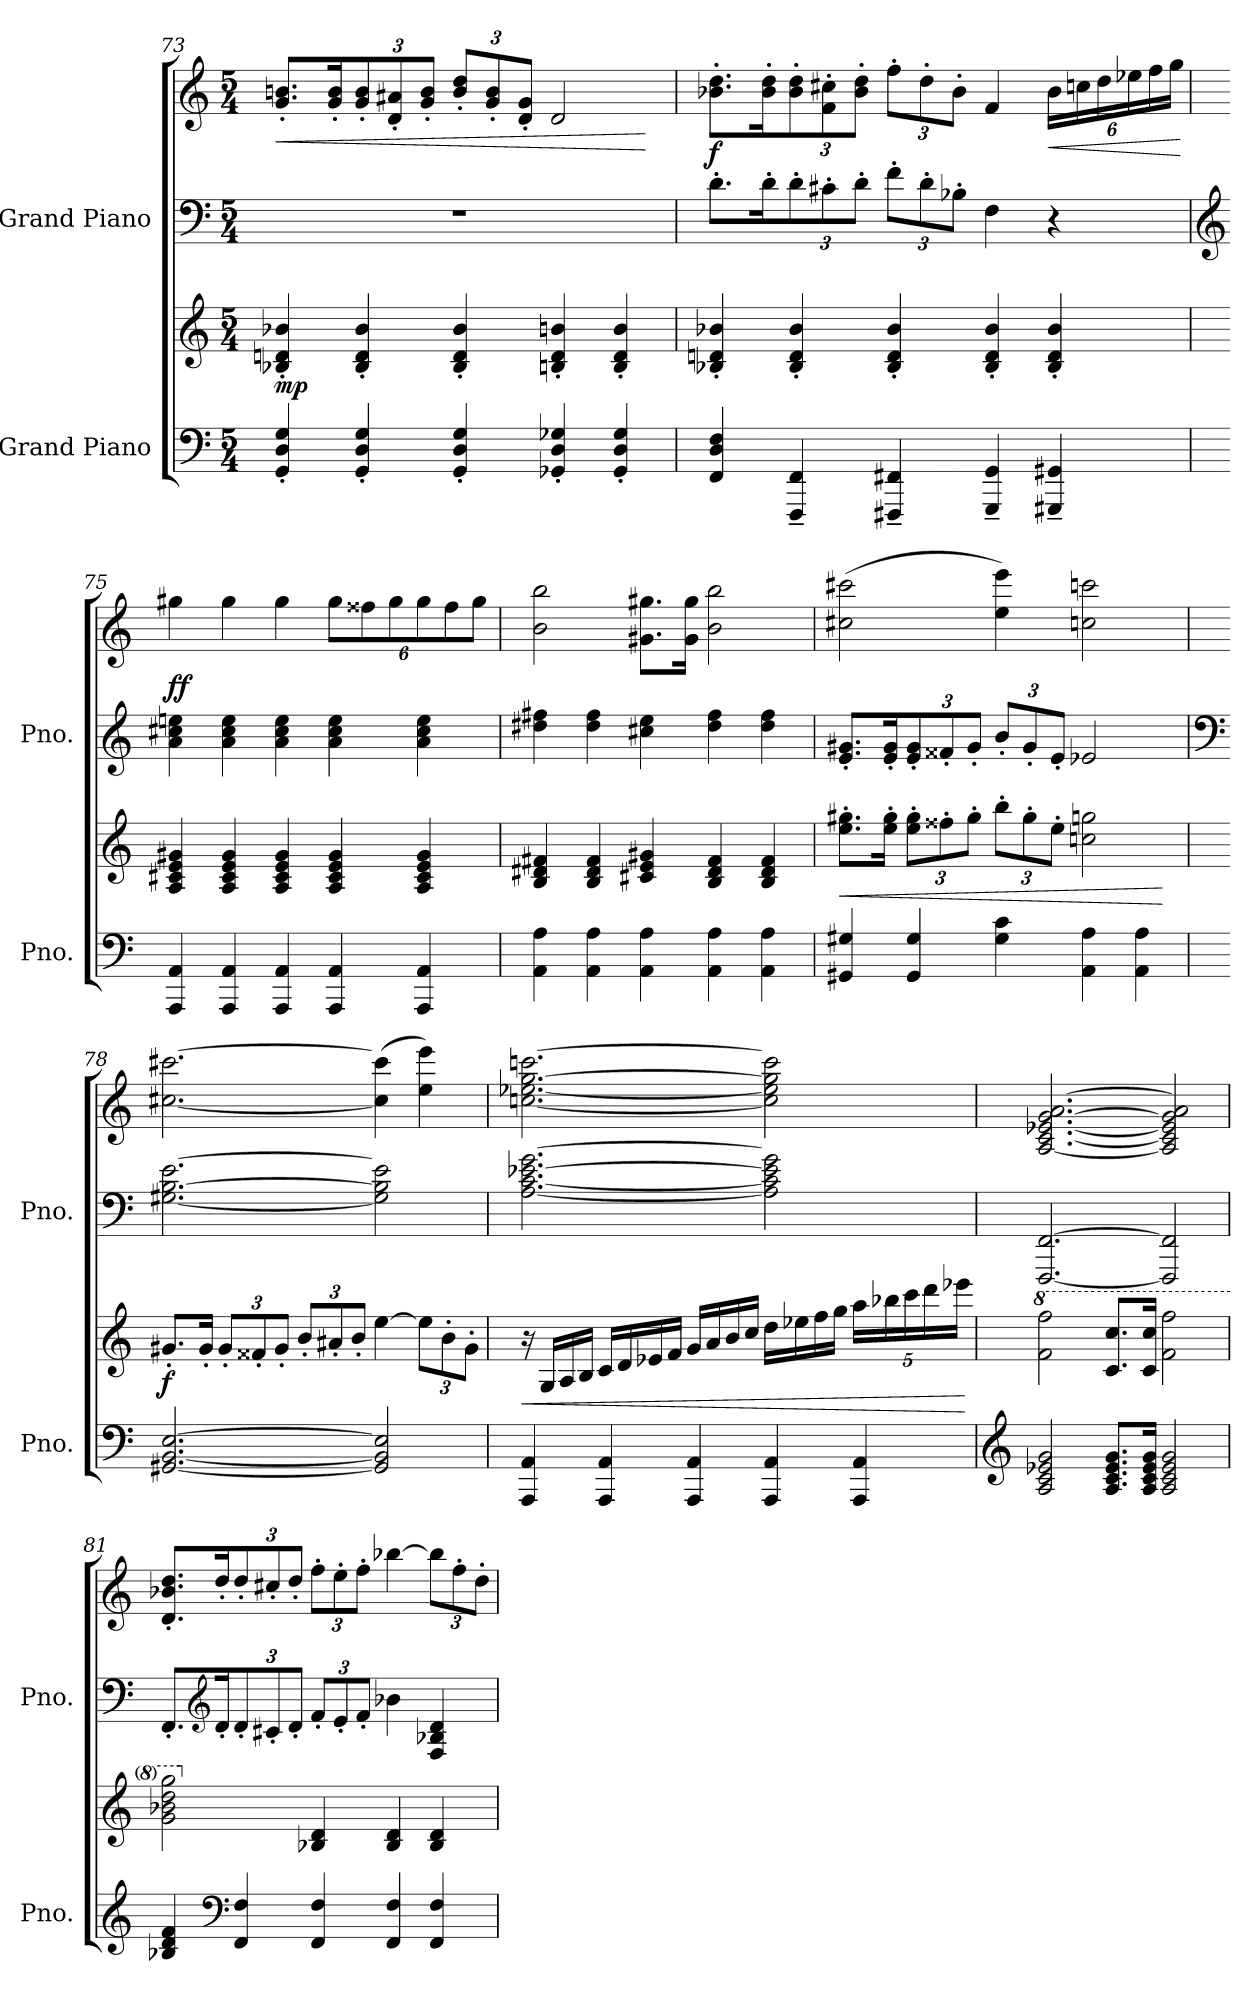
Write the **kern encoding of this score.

**kern	**kern	**dynam	**kern	**kern	**dynam
*part2	*part2	*part2	*part1	*part1	*part1
*staff4	*staff3	*staff3/4	*staff2	*staff1	*staff1/2
*I"Grand Piano	*	*	*I"Grand Piano	*	*
*I'Pno.	*	*	*I'Pno.	*	*
*clefF4	*clefG2	*	*clefF4	*clefG2	*
*k[]	*k[]	*	*k[]	*k[]	*
*M5/4	*M5/4	*	*M5/4	*M5/4	*
=73	=73	=73	=73	=73	=73
!	!	!LO:DY:b	!	!	!LO:HP:b
4GG/' 4D/' 4G/'	4B-X/' 4dn/' 4b-X/'	mp	4%5r	8.g'/ 8.bn'/L	<
.	.	.	.	16g'/ 16b'/k	.
*	*	*	*	*Xbrackettup	*
4GG/' 4D/' 4G/'	4B-/' 4d/' 4b-/'	.	.	12g'/ 12b'/	.
.	.	.	.	12d'/ 12a#X'/	.
.	.	.	.	12g'/ 12b'/J	.
4GG/' 4D/' 4G/'	4B-/' 4d/' 4b-/'	.	.	12b'/ 12dd'/L	.
.	.	.	.	12g'/ 12b'/	.
.	.	.	.	12d'/ 12g'/J	.
4GG-X/' 4D/' 4G-X/'	4Bn/' 4d/' 4bn/'	.	.	2d/	.
4GG-/' 4D/' 4G-/'	4B/' 4d/' 4b/'	.	.	.	.
.	.	.	.	.	[
=74	=74	=74	=74	=74	=74
!	!	!	!	!	!LO:DY:b
4FF/ 4D/ 4F/	4B-X/' 4dn/' 4b-X/'	.	8.d'\L	8.b-X'\ 8.dd'\L	f
.	.	.	16d'\k	16b-'\ 16dd'\k	.
*	*	*	*Xbrackettup	*	*
4FFF/~ 4FF/~	4B-/' 4d/' 4b-/'	.	12d'\	12b-'\ 12dd'\	.
.	.	.	12c#X'\	12f'\ 12cc#X'\	.
.	.	.	12d'\J	12b-'\ 12dd'\J	.
4FFF#X/~ 4FF#X/~	4B-/' 4d/' 4b-/'	.	12f'\L	12ff'\L	.
.	.	.	12d'\	12dd'\	.
.	.	.	12B-X'\J	12b-'\J	.
4GGG/~ 4GG/~	4B-/' 4d/' 4b-/'	.	4F\	4f/	.
!	!	!	!	!	!LO:HP:b
4GGG#X/~ 4GG#X/~	4B-/' 4d/' 4b-/'	.	4r	24b-\LL	<
.	.	.	.	24ccn\	.
.	.	.	.	24dd\	.
.	.	.	.	24ee-X\	.
.	.	.	.	24ff\	.
.	.	.	.	24gg\JJ	.
.	.	.	.	.	[
=75	=75	=75	=75	=75	=75
*	*	*	*clefG2	*	*
!	!	!	!	!	!LO:DY:a=2
4AAA/ 4AA/	4A/ 4c#X/ 4e/ 4g#X/	.	4a\ 4cc#X\ 4een\	4gg#X\	ff
4AAA/ 4AA/	4A/ 4c#/ 4e/ 4g#/	.	4a\ 4cc#\ 4ee\	4gg#\	.
4AAA/ 4AA/	4A/ 4c#/ 4e/ 4g#/	.	4a\ 4cc#\ 4ee\	4gg#\	.
4AAA/ 4AA/	4A/ 4c#/ 4e/ 4g#/	.	4a\ 4cc#\ 4ee\	12gg#\L	.
.	.	.	.	12ff##X\	.
.	.	.	.	12gg#\	.
4AAA/ 4AA/	4A/ 4c#/ 4e/ 4g#/	.	4a\ 4cc#\ 4ee\	12gg#\	.
.	.	.	.	12ff##\	.
.	.	.	.	12gg#\J	.
!!LO:LB:g=z
=76	=76	=76	=76	=76	=76
4AA\ 4A\	4B/ 4d#X/ 4f#X/	.	4dd#X\ 4ff#X\	2b\ 2bb\	.
4AA\ 4A\	4B/ 4d#/ 4f#/	.	4dd#\ 4ff#\	.	.
4AA\ 4A\	4c#X/ 4e/ 4g#X/	.	4cc#X\ 4ee\	8.g#X\ 8.gg#X\L	.
.	.	.	.	16g#\ 16gg#\Jk	.
4AA\ 4A\	4B/ 4d#/ 4f#/	.	4dd#\ 4ff#\	2b\ 2bb\	.
4AA\ 4A\	4B/ 4d#/ 4f#/	.	4dd#\ 4ff#\	.	.
=77	=77	=77	=77	=77	=77
!	!	!LO:HP:b	!	!	!
4GG#X/ 4G#X/	8.ee\' 8.gg#X\'L	<	8.e'/ 8.g#X'/L	(>2cc#X\ 2ccc#X\	.
.	16ee\' 16gg#\'Jk	.	16e'/ 16g#'/k	.	.
*	*Xbrackettup	*	*	*	*
4GG#/ 4G#/	12ee\' 12gg#\'L	.	12e'/ 12g#'/	.	.
.	12ff##X'\	.	12f##X'/	.	.
.	12gg#'\J	.	12g#'/J	.	.
4G#\ 4c\	12bb'\L	.	12b'/L	4ee\ 4eee\)	.
.	12gg#'\	.	12g#'/	.	.
.	12ee'\J	.	12e'/J	.	.
4AA\ 4A\	2ccn\ 2ggn\	.	2e-X/	2ccn\ 2cccn\	.
4AA\ 4A\	.	.	.	.	.
.	.	[	.	.	.
=78	=78	=78	=78	=78	=78
*	*	*	*clefF4	*	*
!	!	!LO:DY:b	!	!	!
[2.GG#X/ [2.BB/ [2.E/	8.g#X'/L	f	[2.G#X\ [2.B\ [2.e\	[2.cc#X\ [2.ccc#X\	.
.	16g#'/Jk	.	.	.	.
.	12g#'/L	.	.	.	.
.	12f##X'/	.	.	.	.
.	12g#'/J	.	.	.	.
.	12b'/L	.	.	.	.
.	12a#X'/	.	.	.	.
.	12b'/J	.	.	.	.
2GG#/] 2BB/] 2E/]	[4ee\	.	2G#\] 2B\] 2e\]	(>4cc#\] 4ccc#\]	.
.	12ee\L]	.	.	4ee\ 4eee\)	.
.	12b'\	.	.	.	.
.	12g#'\J	.	.	.	.
!!LO:LB:g=z
=79	=79	=79	=79	=79	=79
!	!	!LO:HP:b	!	!	!
4AAA/ 4AA/	16r	<	[2.A\ [2.c\ [2.e-X\ [2.g\	[2.ccn\ [2.ee-X\ [2.gg\ [2.cccn\	.
.	16G/LL	.	.	.	.
.	16A/	.	.	.	.
.	16B/JJ	.	.	.	.
4AAA/ 4AA/	16c/LL	.	.	.	.
.	16d/	.	.	.	.
.	16e-X/	.	.	.	.
.	16f/JJ	.	.	.	.
4AAA/ 4AA/	16g/LL	.	.	.	.
.	16a/	.	.	.	.
.	16b/	.	.	.	.
.	16cc/JJ	.	.	.	.
4AAA/ 4AA/	16dd\LL	.	2A\] 2c\] 2e-\] 2g\]	2cc\] 2ee-\] 2gg\] 2ccc\]	.
.	16ee-X\	.	.	.	.
.	16ff\	.	.	.	.
.	16gg\JJ	.	.	.	.
4AAA/ 4AA/	20aa\LL	.	.	.	.
.	20bb-X\	.	.	.	.
.	20ccc\	.	.	.	.
.	20ddd\	.	.	.	.
.	20eee-X\JJ	.	.	.	.
.	.	[	.	.	.
=80	=80	=80	=80	=80	=80
*clefG2	*	*	*	*	*
*	*8va	*	*	*	*
2A/ 2c/ 2e-X/ 2g/	2ff\ 2fff\	.	[2.FFF/ [2.FF/	[2.A/ [2.c/ [2.e-X/ [2.g/ [2.a/	.
8.A/ 8.c/ 8.e-/ 8.g/L	8.cc/ 8.ccc/L	.	.	.	.
16A/ 16c/ 16e-/ 16g/Jk	16cc/ 16ccc/Jk	.	.	.	.
2A/ 2c/ 2e-/ 2g/	2ff\ 2fff\	.	2FFF/] 2FF/]	2A/] 2c/] 2e-/] 2g/] 2a/]	.
=81	=81	=81	=81	=81	=81
4B-X/ 4d/ 4f/	2gg\ 2bb-X\ 2ddd\ 2ggg\	.	8.FF'/L	8.d'/ 8.b-X'/ 8.dd'/L	.
*	*	*	*clefG2	*	*
.	.	.	16d'/k	16dd'/k	.
*clefF4	*	*	*	*	*
4FF/ 4F/	.	.	12d'/	12dd'/	.
.	.	.	12c#X'/	12cc#X'/	.
.	.	.	12d'/J	12dd'/J	.
*	*X8va	*	*	*	*
4FF/ 4F/	4B-X/ 4d/	.	12f'/L	12ff'\L	.
.	.	.	12e'/	12ee'\	.
.	.	.	12f'/J	12ff'\J	.
4FF/ 4F/	4B-/ 4d/	.	4b-X\	[4bb-X\	.
4FF/ 4F/	4B-/ 4d/	.	4F/ 4B-X/ 4d/	12bb-\L]	.
.	.	.	.	12ff'\	.
.	.	.	.	12dd'\J	.
=	=	=	=	=	=
*-	*-	*-	*-	*-	*-
